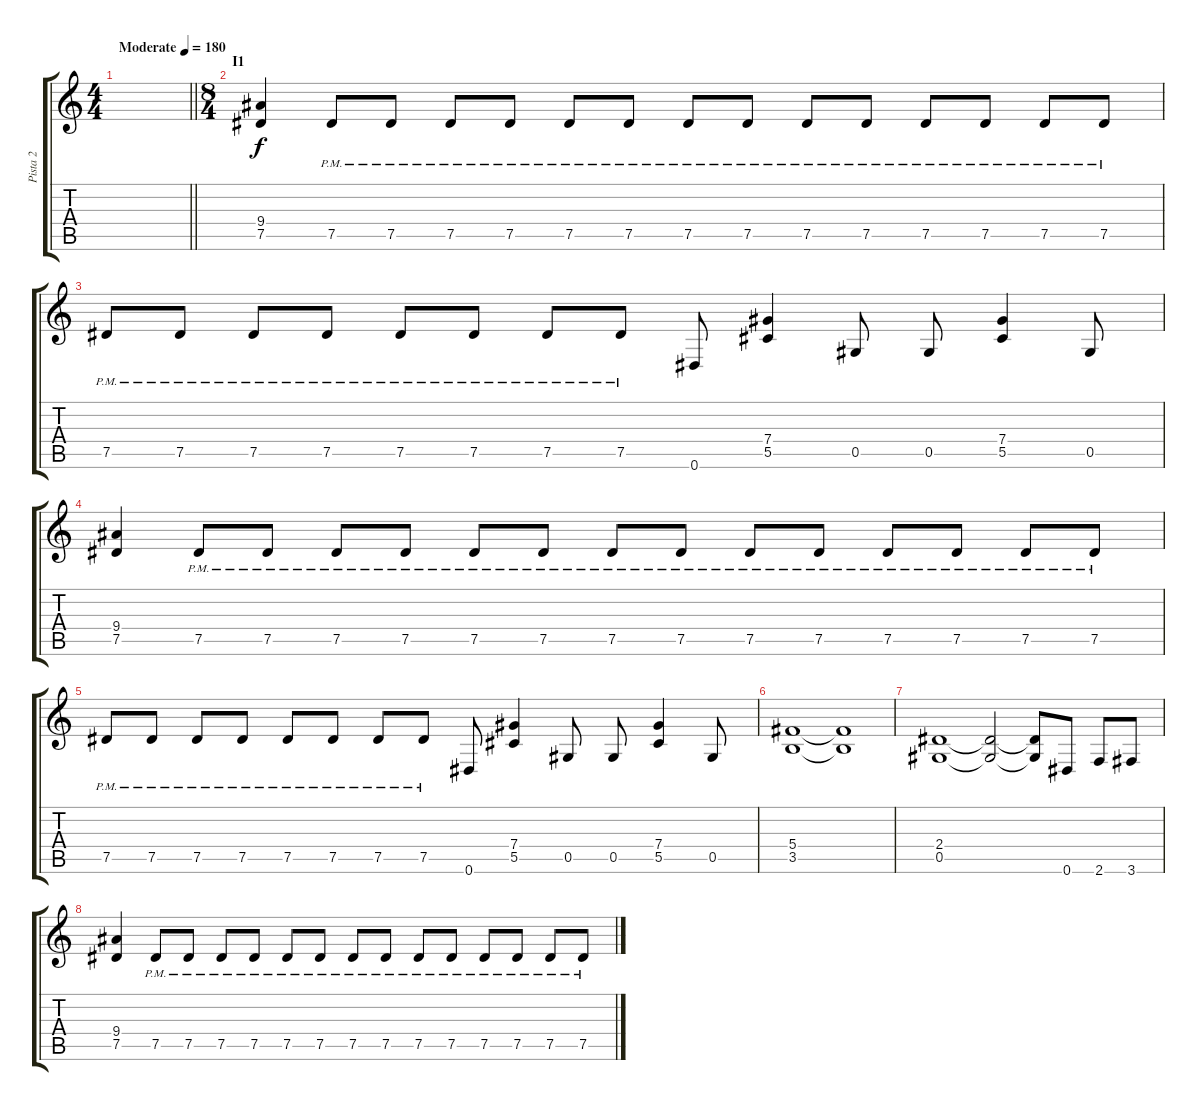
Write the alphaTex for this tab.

\track ("Pista 2" "Pista 2") {instrument distortionguitar}
\staff {score tabs}
\tuning (Eb4 Bb3 Gb3 Db3 Ab2 Eb2) {hide}
\ts (4 4)
\tempo (180 "Moderate")
\clef g2
\barLineRight lightlight
\ks c
|
\ts (8 4)
\section ("" "I1")
(9.4 7.5).4 7.5{pm}.8 7.5{pm}.8 7.5{pm}.8 7.5{pm}.8 7.5{pm}.8 7.5{pm}.8 7.5{pm}.8 7.5{pm}.8 7.5{pm}.8 7.5{pm}.8 7.5{pm}.8 7.5{pm}.8 7.5{pm}.8 7.5{pm}.8 |
7.5{pm}.8 7.5{pm}.8 7.5{pm}.8 7.5{pm}.8 7.5{pm}.8 7.5{pm}.8 7.5{pm}.8 7.5{pm}.8 0.6.8 (7.4 5.5).4 0.5.8 0.5.8 (7.4 5.5).4 0.5.8 |
(9.4 7.5).4 7.5{pm}.8 7.5{pm}.8 7.5{pm}.8 7.5{pm}.8 7.5{pm}.8 7.5{pm}.8 7.5{pm}.8 7.5{pm}.8 7.5{pm}.8 7.5{pm}.8 7.5{pm}.8 7.5{pm}.8 7.5{pm}.8 7.5{pm}.8 |
7.5{pm}.8 7.5{pm}.8 7.5{pm}.8 7.5{pm}.8 7.5{pm}.8 7.5{pm}.8 7.5{pm}.8 7.5{pm}.8 0.6.8 (7.4 5.5).4 0.5.8 0.5.8 (7.4 5.5).4 0.5.8 |
(5.4 3.5).1 (5.4{t} 3.5{t}).1 |
(2.4 0.5).1 (2.4{t} 0.5{t}).2 (2.4{t} 0.5{t}).8 0.6.8 2.6.8 3.6.8 |
(9.4 7.5).4 7.5{pm}.8 7.5{pm}.8 7.5{pm}.8 7.5{pm}.8 7.5{pm}.8 7.5{pm}.8 7.5{pm}.8 7.5{pm}.8 7.5{pm}.8 7.5{pm}.8 7.5{pm}.8 7.5{pm}.8 7.5{pm}.8 7.5{pm}.8
